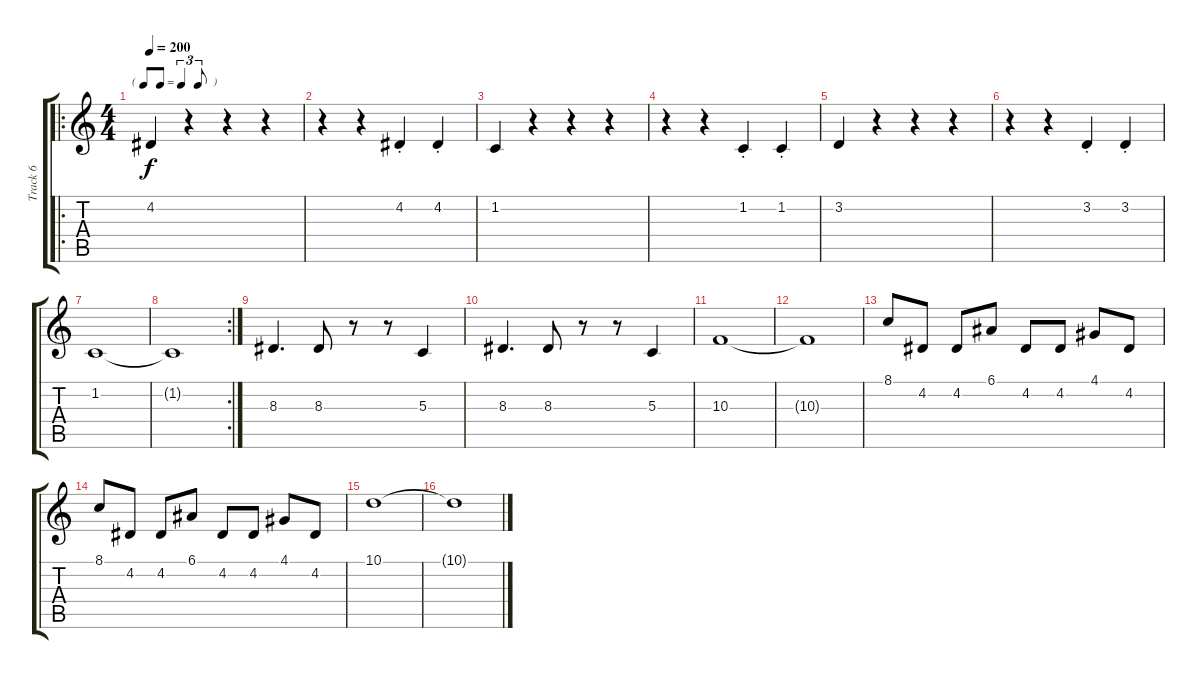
\track ("Track 6" "Track 6") {instrument trumpet}
\staff {score tabs}
\tuning (E4 B3 G3 D3 A2 E2) {hide}
\ro
\ts (4 4)
\tf triplet8th
\tempo 200
\clef g2
\ks c
4.2.4{dy f} r.4 r.4 r.4 |
r.4 r.4 4.2{st}.4 4.2{st}.4 |
1.2.4 r.4 r.4 r.4 |
r.4 r.4 1.2{st}.4 1.2{st}.4 |
3.2.4 r.4 r.4 r.4 |
r.4 r.4 3.2{st}.4 3.2{st}.4 |
1.2.1 |
\rc 2
1.2{t}.1 |
8.3.4{d} 8.3.8 r.8 r.8 5.3.4 |
8.3.4{d} 8.3.8 r.8 r.8 5.3.4 |
10.3.1 |
10.3{t}.1 |
8.1.8 4.2.8 4.2.8 6.1.8 4.2.8 4.2.8 4.1.8 4.2.8 |
8.1.8 4.2.8 4.2.8 6.1.8 4.2.8 4.2.8 4.1.8 4.2.8 |
10.1.1 |
10.1{t}.1
